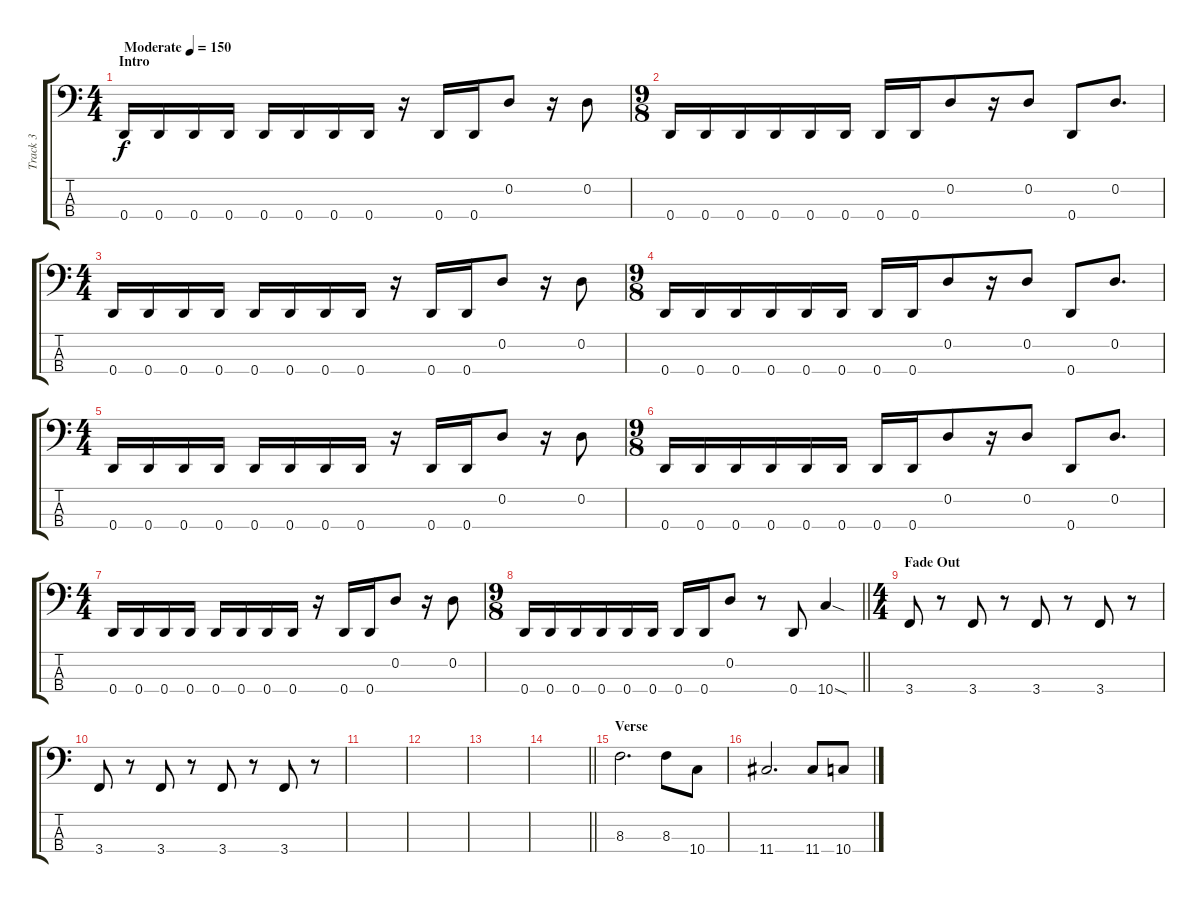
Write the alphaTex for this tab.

\track ("Track 3" "Track 3") {instrument electricbasspick}
\staff {score tabs}
\tuning (G2 D2 A1 D1) {hide}
\ts (4 4)
\section ("" "Intro")
\tempo (150 "Moderate")
\clef f4
\ks c
0.4.16{dy f instrument electricbasspick} 0.4.16 0.4.16 0.4.16 0.4.16 0.4.16 0.4.16 0.4.16 r.16 0.4.16 0.4.16 0.2.8 r.16 0.2.8 |
\ts (9 8)
0.4.16 0.4.16 0.4.16 0.4.16 0.4.16 0.4.16 0.4.16 0.4.16 0.2.8 r.16 0.2.8 0.4.8 0.2.8{d} |
\ts (4 4)
0.4.16 0.4.16 0.4.16 0.4.16 0.4.16 0.4.16 0.4.16 0.4.16 r.16 0.4.16 0.4.16 0.2.8 r.16 0.2.8 |
\ts (9 8)
0.4.16 0.4.16 0.4.16 0.4.16 0.4.16 0.4.16 0.4.16 0.4.16 0.2.8 r.16 0.2.8 0.4.8 0.2.8{d} |
\ts (4 4)
0.4.16 0.4.16 0.4.16 0.4.16 0.4.16 0.4.16 0.4.16 0.4.16 r.16 0.4.16 0.4.16 0.2.8 r.16 0.2.8 |
\ts (9 8)
0.4.16 0.4.16 0.4.16 0.4.16 0.4.16 0.4.16 0.4.16 0.4.16 0.2.8 r.16 0.2.8 0.4.8 0.2.8{d} |
\ts (4 4)
0.4.16 0.4.16 0.4.16 0.4.16 0.4.16 0.4.16 0.4.16 0.4.16 r.16 0.4.16 0.4.16 0.2.8 r.16 0.2.8 |
\ts (9 8)
\barLineRight lightlight
0.4.16 0.4.16 0.4.16 0.4.16 0.4.16 0.4.16 0.4.16 0.4.16 0.2.8 r.8 0.4.8 10.4{sod}.4 |
\ts (4 4)
\section ("" "Fade Out")
3.4.8{volume 0} r.8 3.4.8 r.8 3.4.8 r.8 3.4.8 r.8 |
3.4.8 r.8 3.4.8 r.8 3.4.8 r.8 3.4.8 r.8 |
|
|
|
\barLineRight lightlight
|
\section ("" "Verse")
8.3.2{d volume 14} 8.3.8 10.4.8 |
11.4.2{d} 11.4.8 10.4.8
